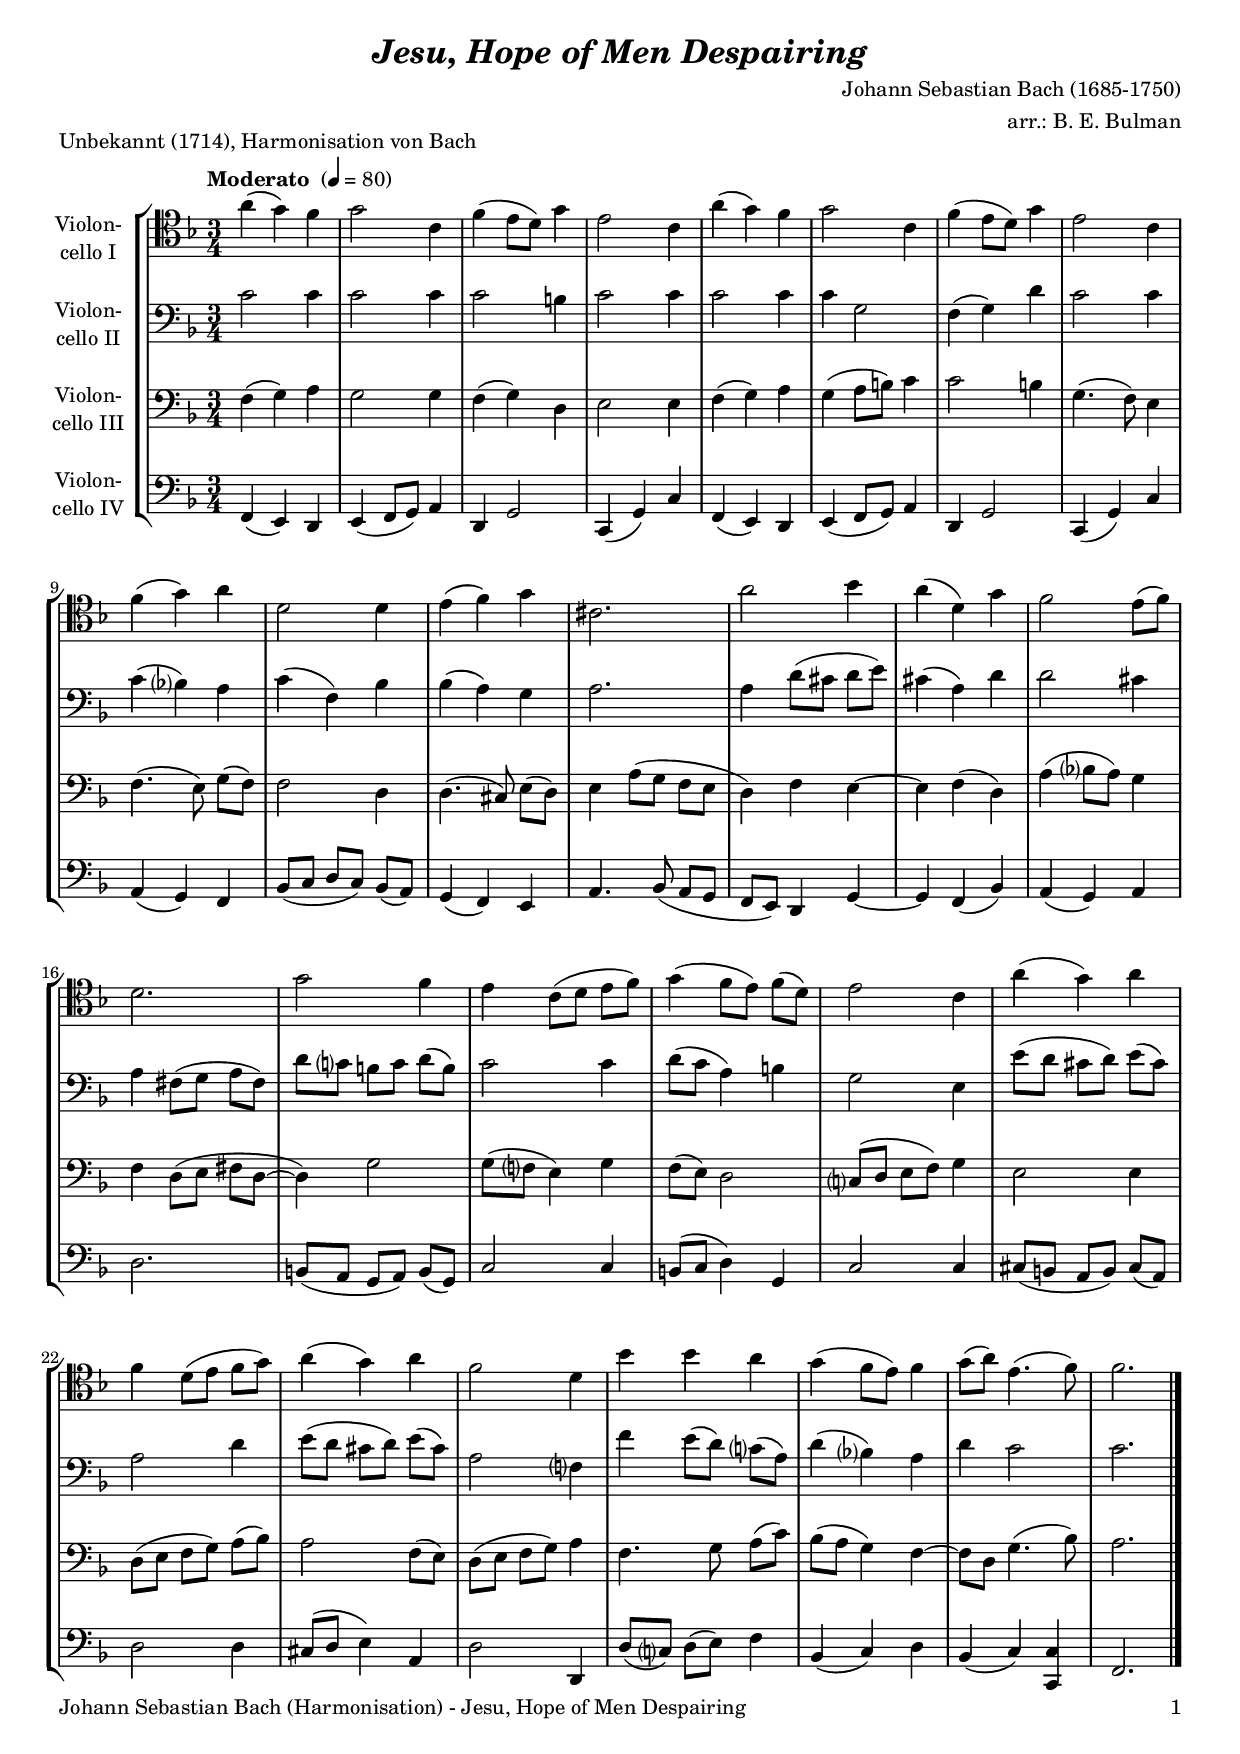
\version "2.18.2"
\include "deutsch.ly"
  
#(set-global-staff-size 18)

\header {
  title     = \markup \bold \italic "Jesu, Hope of Men Despairing"
  composer  = "Johann Sebastian Bach (1685-1750)"
  arranger  = "arr.: B. E. Bulman"
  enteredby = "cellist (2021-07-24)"
  piece     = "Unbekannt (1714), Harmonisation von Bach"
}

voiceconsts = {
  \key b \major
  \time 3/4
  \clef "bass"
  \numericTimeSignature
  \compressEmptyMeasures
  % Set default beaming for all staves
  \set Timing.beamExceptions = #'()
  \set Timing.baseMoment     = #(ly:make-moment 1 4)
  \set Timing.beatStructure  = #'(1 1 1)
  \tempo "Moderato " 4=80
}

micl = "clarinet"
mifl = "flute"
miob = "oboe"
mifh = "french horn"
misx = "tenor sax"
mist = "string ensemble 1"
miba = "cello"

va = \relative c'' {
  \voiceconsts
  \clef "tenor"

  d4( c) b
  c2 f,4
  b( a8 g) c4
  a2 f4
  d'( c) b
  c2 f,4
  b( a8 g) c4

  a2 f4
  b( c) d
  g,2 g4
  a( b) c
  fis,2.

  d'2 es4
  d( g,) c
  b2 a8( b)
  g2.
  c2 b4
  a f8( g a b)
  c4( b8 a) b( g)

  a2 f4
  d'( c) d
  b g8( a b c)

  d4( c) d
  b2 g4
  es' es d
  c( b8 a) b4
  c8( d) a4.( b8)
  b2. \bar "|."
}

vb = \relative c' {
  \voiceconsts

  f2 f4
  f2 f4
  f2 e4
  f2 f4
  f2 f4
  f c2
  b4( c) g'
  f2 f4

  f( es?) d
  f( b,) es
  es( d) c
  d2.

  d4 g8( fis g a)
  fis4( d) g
  g2 fis4
  d h8( c d h)
  g' f? e f g( e)
  f2 f4

  g8( f d4) e
  c2 a4
  a'8( g fis g) a( fis)
  d2 g4

  a8( g fis g) a( fis)
  d2 b?4
  b' a8( g) f?( d)
  g4( es?) d
  g f2
  f2. \bar "|."
}

vc = \relative c' {
  \voiceconsts

  b4( c) d
  c2 c4
  b( c) g
  a2 a4
  b( c) d
  c( d8 e) f4
  f2 e4

  c4.( b8) a4
  b4.( a8) c( b)
  b2 g4
  g4.( fis8) a( g)
  a4 d8( c b a

  g4) b a~
  a b( g)
  d'( es?8 d) c4
  b g8( a h g~
  g4) c2
  c8( b? a4) c
  b8( a) g2
  f?8( g a b) c4

  a2 a4
  g8( a b c) d( es)

  d2 b8( a)
  g( a b c) d4
  b4. c8 d( f)
  es( d c4) b~
  b8 g c4.( es8)
  d2. \bar "|."
}

vd = \relative c {
  \voiceconsts

  b4( a) g
  a( b8 c) d4
  g, c2
  f,4( c') f
  b,( a) g
  a( b8 c) d4
  g, c2

  f,4( c') f
  d( c) b
  es8( f g f) es( d)
  c4( b) a
  d4. es8( d c

  b a) g4 c~
  c b( es)
  d( c) d
  g2.
  e8( d c d) e( c)
  f2 f4
  e8( f g4) c,
  f2 f4

  fis8( e d e) fis( d)
  g2 g4

  fis8( g a4) d,
  g2 g,4
  g'8( f?) g( a) b4
  es,( f) g
  es( f) <f, f'>
  b2. \bar "|."
}


music = \new StaffGroup <<
      \new Staff {
	\set Staff.midiInstrument = \miba
	\set Staff.instrumentName = \markup \center-column { "Violon-" "cello I" }
	\transpose b f { \va }
      }

      \new Staff {
	\set Staff.midiInstrument = \miba
	\set Staff.instrumentName = \markup \center-column { "Violon-" "cello II" }
	\transpose b f { \vb }
      }

      \new Staff {
	\set Staff.midiInstrument = \miba
	\set Staff.instrumentName = \markup \center-column { "Violon-" "cello III" }
	\transpose b f { \vc }
      }

      \new Staff {
	\set Staff.midiInstrument = \miba
	\set Staff.instrumentName = \markup \center-column { "Violon-" "cello IV" }
	\transpose b f { \vd }
      }
>>

\book {
   \paper {
    print-page-number = ##t
    print-first-page-number = ##t
    ragged-last-bottom = ##f
    oddHeaderMarkup = \markup \null
    evenHeaderMarkup = \markup \null
    oddFooterMarkup = \markup {
      \fill-line {
        \on-the-fly #print-page-number-check-first
        "Johann Sebastian Bach (Harmonisation) - Jesu, Hope of Men Despairing" \fromproperty #'page:page-number-string
      }
    }
    evenFooterMarkup = \oddFooterMarkup
  } \score {
    \music
    \layout {}
  }

  \score {
    \unfoldRepeats \music

    \midi {
      \context {
        \Score
      }
    }
  }
}